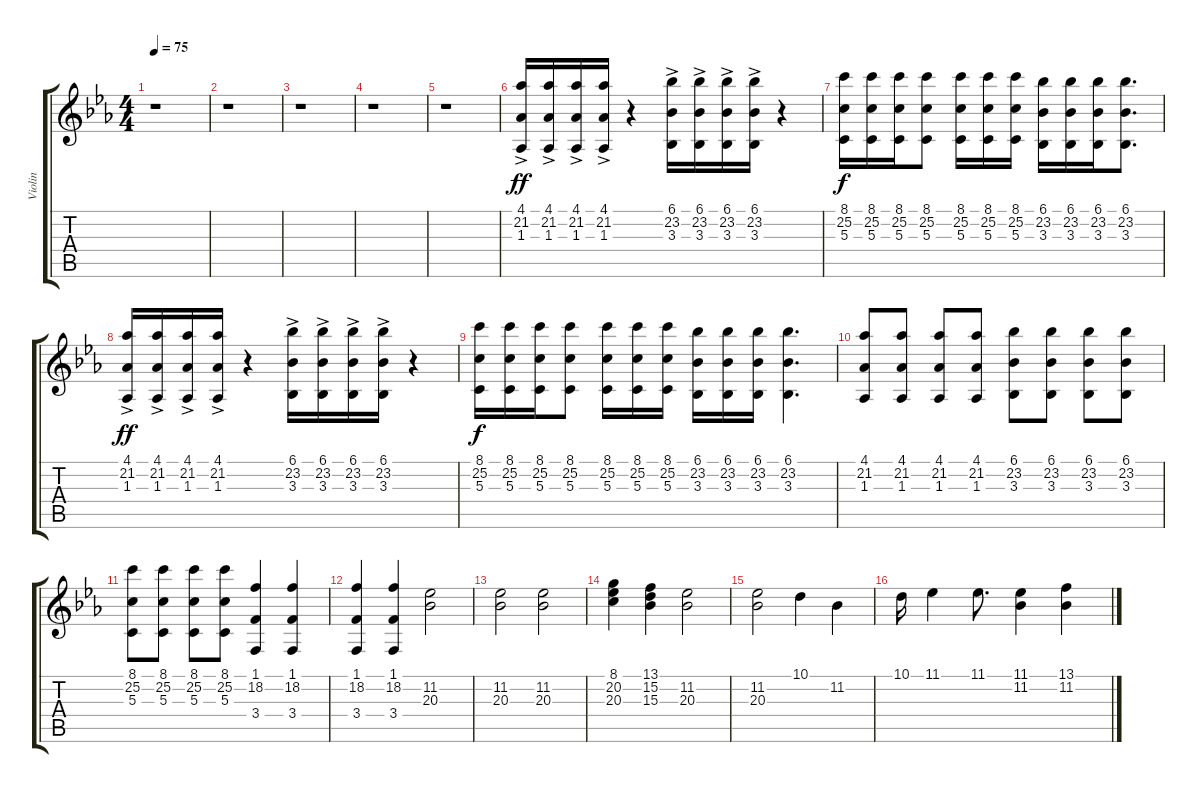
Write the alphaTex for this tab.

\track ("Violin" "Violin") {instrument stringensemble1}
\staff {score tabs}
\tuning (E4 B3 G3 D3 A2 E2) {hide}
\ts (4 4)
\tempo 75
\clef g2
\ks eb
r.1{dy f} |
r.1 |
r.1 |
r.1 |
r.1 |
(4.1{ac} 21.2 1.3{ac}).16{dy ff} (4.1{ac} 21.2 1.3{ac}).16 (4.1{ac} 21.2 1.3{ac}).16 (4.1{ac} 21.2 1.3{ac}).16 r.4 (6.1{ac} 23.2 3.3{ac}).16 (6.1{ac} 23.2 3.3{ac}).16 (6.1{ac} 23.2 3.3{ac}).16 (6.1{ac} 23.2 3.3{ac}).16 r.4 |
(8.1 25.2 5.3).16{dy f} (8.1 25.2 5.3).16 (8.1 25.2 5.3).16 (8.1 25.2 5.3).8 (8.1 25.2 5.3).16 (8.1 25.2 5.3).16 (8.1 25.2 5.3).16 (6.1 23.2 3.3).16 (6.1 23.2 3.3).16 (6.1 23.2 3.3).16 (6.1 23.2 3.3).8{d} |
(4.1{ac} 21.2 1.3{ac}).16{dy ff} (4.1{ac} 21.2 1.3{ac}).16 (4.1{ac} 21.2 1.3{ac}).16 (4.1{ac} 21.2 1.3{ac}).16 r.4 (6.1{ac} 23.2 3.3{ac}).16 (6.1{ac} 23.2 3.3{ac}).16 (6.1{ac} 23.2 3.3{ac}).16 (6.1{ac} 23.2 3.3{ac}).16 r.4 |
(8.1 25.2 5.3).16{dy f} (8.1 25.2 5.3).16 (8.1 25.2 5.3).16 (8.1 25.2 5.3).8 (8.1 25.2 5.3).16 (8.1 25.2 5.3).16 (8.1 25.2 5.3).16 (6.1 23.2 3.3).16 (6.1 23.2 3.3).16 (6.1 23.2 3.3).16 (6.1 23.2 3.3).4{d} |
(4.1 21.2 1.3).8 (4.1 21.2 1.3).8 (4.1 21.2 1.3).8 (4.1 21.2 1.3).8 (6.1 23.2 3.3).8 (6.1 23.2 3.3).8 (6.1 23.2 3.3).8 (6.1 23.2 3.3).8 |
(8.1 25.2 5.3).8 (8.1 25.2 5.3).8 (8.1 25.2 5.3).8 (8.1 25.2 5.3).8 (1.1 18.2 3.4).4 (1.1 18.2 3.4).4 |
(1.1 18.2 3.4).4 (1.1 18.2 3.4).4 (11.2 20.3).2 |
(11.2 20.3).2 (11.2 20.3).2 |
(8.1 20.2 20.3).4 (13.1 15.2 15.3).4 (11.2 20.3).2 |
(11.2 20.3).2 10.1.4 11.2.4 |
10.1.16 11.1.4 11.1.8{d} (11.1 11.2).4 (13.1 11.2).4
